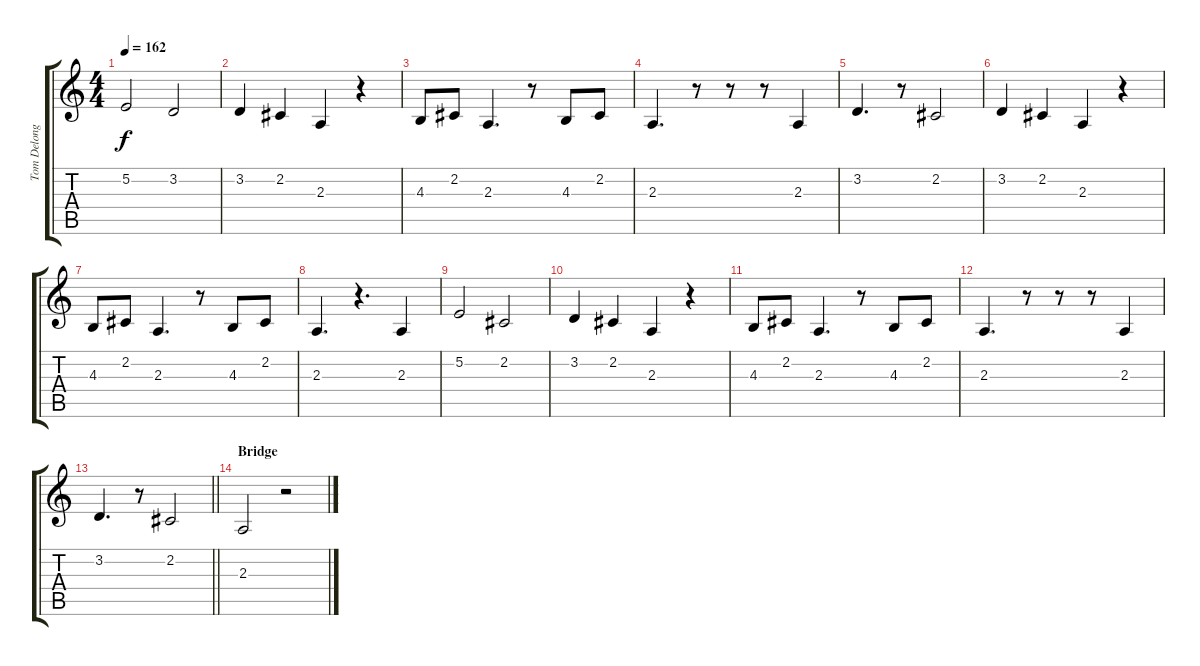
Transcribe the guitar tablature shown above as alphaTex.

\track ("Tom Delonge - Vocals" "Tom Delong") {instrument altosax}
\staff {score tabs}
\tuning (E4 B3 G3 D3 A2 E2) {hide}
\ts (4 4)
\tempo 162
\clef g2
\ks c
5.2.2{dy f} 3.2.2 |
3.2.4 2.2.4 2.3.4 r.4 |
4.3.8 2.2.8 2.3.4{d} r.8 4.3.8 2.2.8 |
2.3.4{d} r.8 r.8 r.8 2.3.4 |
3.2.4{d} r.8 2.2.2 |
3.2.4 2.2.4 2.3.4 r.4 |
4.3.8 2.2.8 2.3.4{d} r.8 4.3.8 2.2.8 |
2.3.4{d} r.4{d} 2.3.4 |
5.2.2 2.2.2 |
3.2.4 2.2.4 2.3.4 r.4 |
4.3.8 2.2.8 2.3.4{d} r.8 4.3.8 2.2.8 |
2.3.4{d} r.8 r.8 r.8 2.3.4 |
\barLineRight lightlight
3.2.4{d} r.8 2.2.2 |
\section ("" "Bridge")
2.3.2 r.2
